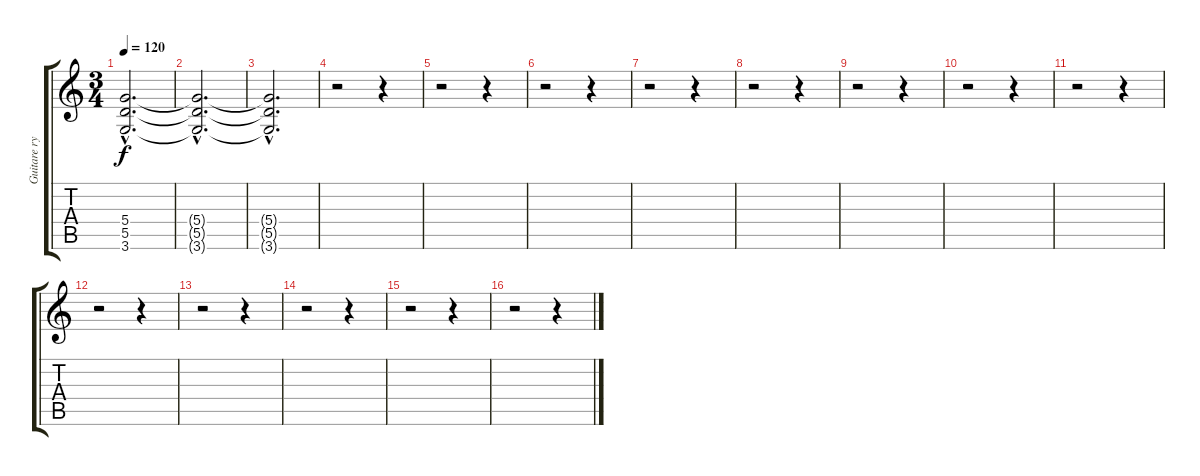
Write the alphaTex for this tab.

\track ("Guitare rythmique" "Guitare ry") {instrument acousticguitarnylon}
\staff {score tabs}
\tuning (E4 B3 G3 D3 A2 E2) {hide}
\ts (3 4)
\tempo 120
\clef g2
\ks c
(5.4{hac t} 5.5{hac t} 3.6{hac t}).2{d dy f} |
(5.4{hac t} 5.5{hac t} 3.6{hac t}).2{d} |
(5.4{hac t} 5.5{hac t} 3.6{hac t}).2{d} |
r.2 r.4 |
r.2 r.4 |
r.2 r.4 |
r.2 r.4 |
r.2 r.4 |
r.2 r.4 |
r.2 r.4 |
r.2 r.4 |
r.2 r.4 |
r.2 r.4 |
r.2 r.4 |
r.2 r.4 |
r.2 r.4
